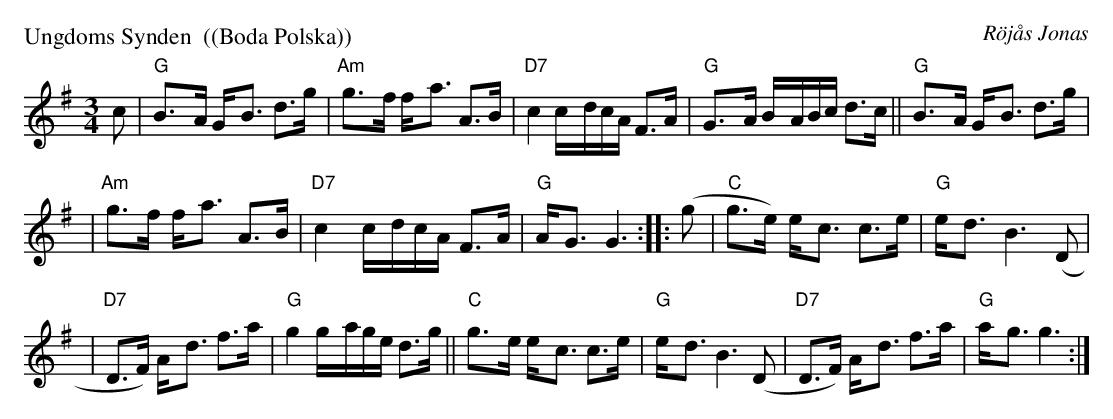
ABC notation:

X:1
P: Ungdoms Synden  ((Boda Polska))
C: R\"oj\aas Jonas
M: 3/4
L: 1/8
K: G
c | "G"B>-A G<-B d>g | "Am"g>-f f<-a A>B | "D7"c2 c/-d/c/A/ F>A | "G"G>-A B/-A/B/c/ d>c || "G"B>-A G<-B d>g |
| "Am"g>-f f<-a A>B | "D7"c2 c/-d/c/A/ F>A | "G"A<-G G3 :: (g | "C"g>e) e<-c c>e | "G"e<-d B3 (D|
| "D7"D>F) A<-d f>a | "G"g2 g/-a/g/e/ d>g || "C"g>-e e<-c c>e | "G"e<-d B3 (D| "D7"D>F) A<-d f>a | "G"a<-g g3 :|
